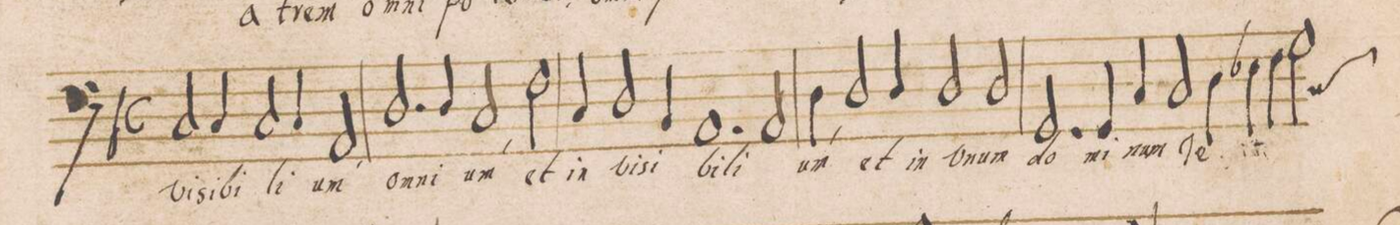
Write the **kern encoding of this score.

**kern	**text
*I"BASSUS	*
*clefF4	*
*k[b-]	*
*met(C)	*
*M2/1	*
2C/	vi-
4C/	-si-
2C/	-bi-
=11-	=11-
4C/	-li-
2AA/	-um
2.D/	om-
4D/	-ni-
=12-	=12-
2C,/	-um
2F\	et
4C/	in
2D/	vi-
4BB-/	-si-
=13-	=13-
1.AA	-bi-
2AA/	-li-
=14-	=14-
4D,\	-um
2D/	et
4D/	in
2D/	u-
2D/	-num
=15-	=15-
2.GG/	do-
4GG/	-mi-
4C/	-num
2C/	Je-
4D\	.
=16-	=16-
4E-X\	.
4F\	.
*custos:C	*
2G\	.
*-	*-
